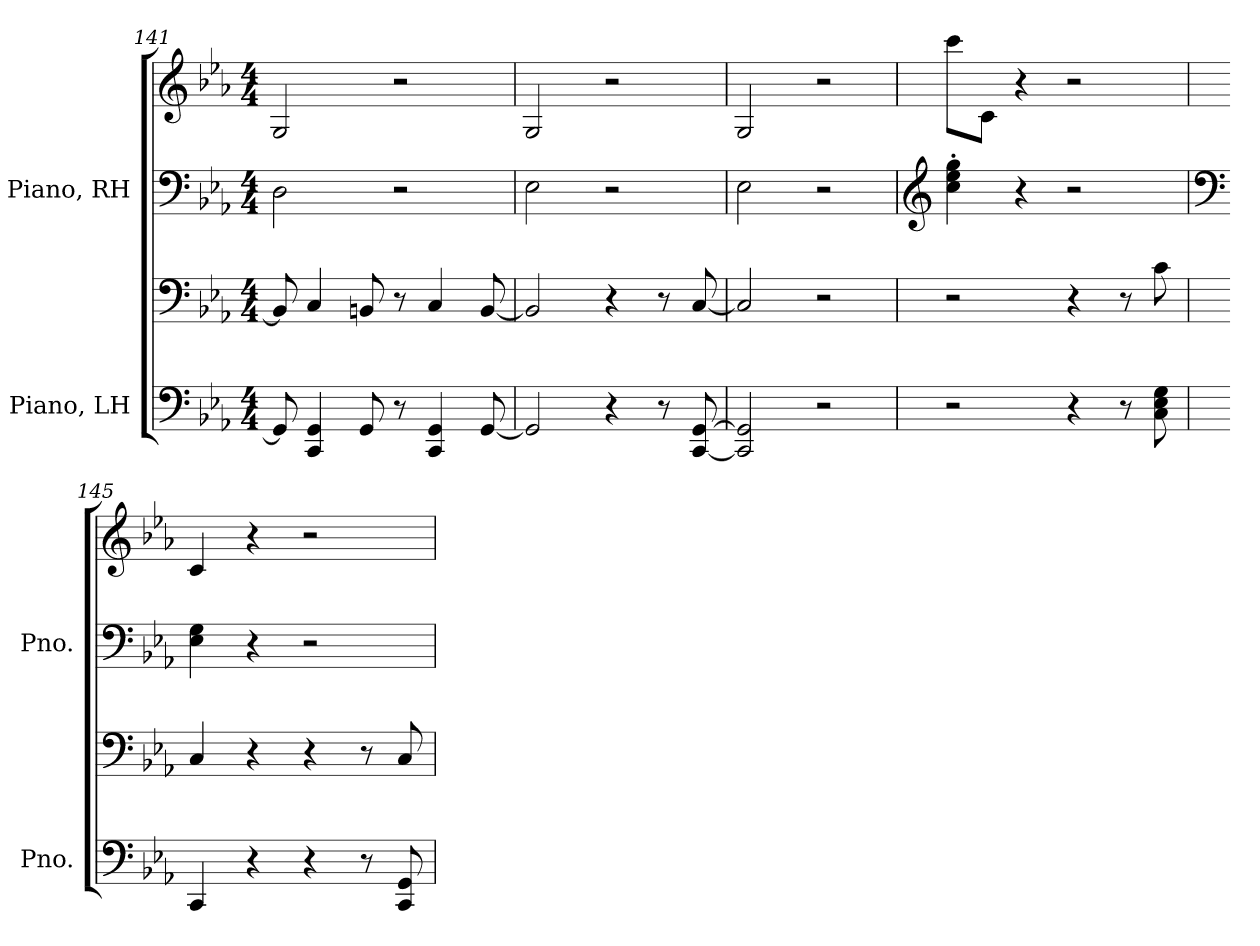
**kern	**kern	**kern	**kern
*part2	*part2	*part1	*part1
*staff4	*staff3	*staff2	*staff1
*I"Piano, LH	*	*I"Piano, RH	*
*I'Pno.	*	*I'Pno.	*
*clefF4	*clefF4	*clefF4	*clefG2
*k[b-e-a-]	*k[b-e-a-]	*k[b-e-a-]	*k[b-e-a-]
*M4/4	*M4/4	*M4/4	*M4/4
=141	=141	=141	=141
8GG/]	8BB/]	2D\	2G/
4CC/ 4GG/	4C/	.	.
8GG/	8BBn/	.	.
8r	8r	2r	2r
4CC/ 4GG/	4C/	.	.
[8GG/	[8BB/	.	.
=142	=142	=142	=142
2GG/]	2BB/]	2E-\	2G/
4r	4r	2r	2r
8r	8r	.	.
[8CC/ [8GG/	[8C/	.	.
=143	=143	=143	=143
2CC/] 2GG/]	2C/]	2E-\	2G/
2r	2r	2r	2r
!!LO:LB:g=z
=144	=144	=144	=144
*	*	*clefG2	*
2r	2r	4cc\' 4ee-\' 4gg\'	8ccc\L
.	.	.	8c\J
.	.	4r	4r
4r	4r	2r	2r
8r	8r	.	.
8C\ 8E-\ 8G\	8c\	.	.
=145	=145	=145	=145
*	*	*clefF4	*
4CC/	4C/	4E-\ 4G\	4c/
4r	4r	4r	4r
4r	4r	2r	2r
8r	8r	.	.
8CC/ 8GG/	8C/	.	.
=	=	=	=
*-	*-	*-	*-
